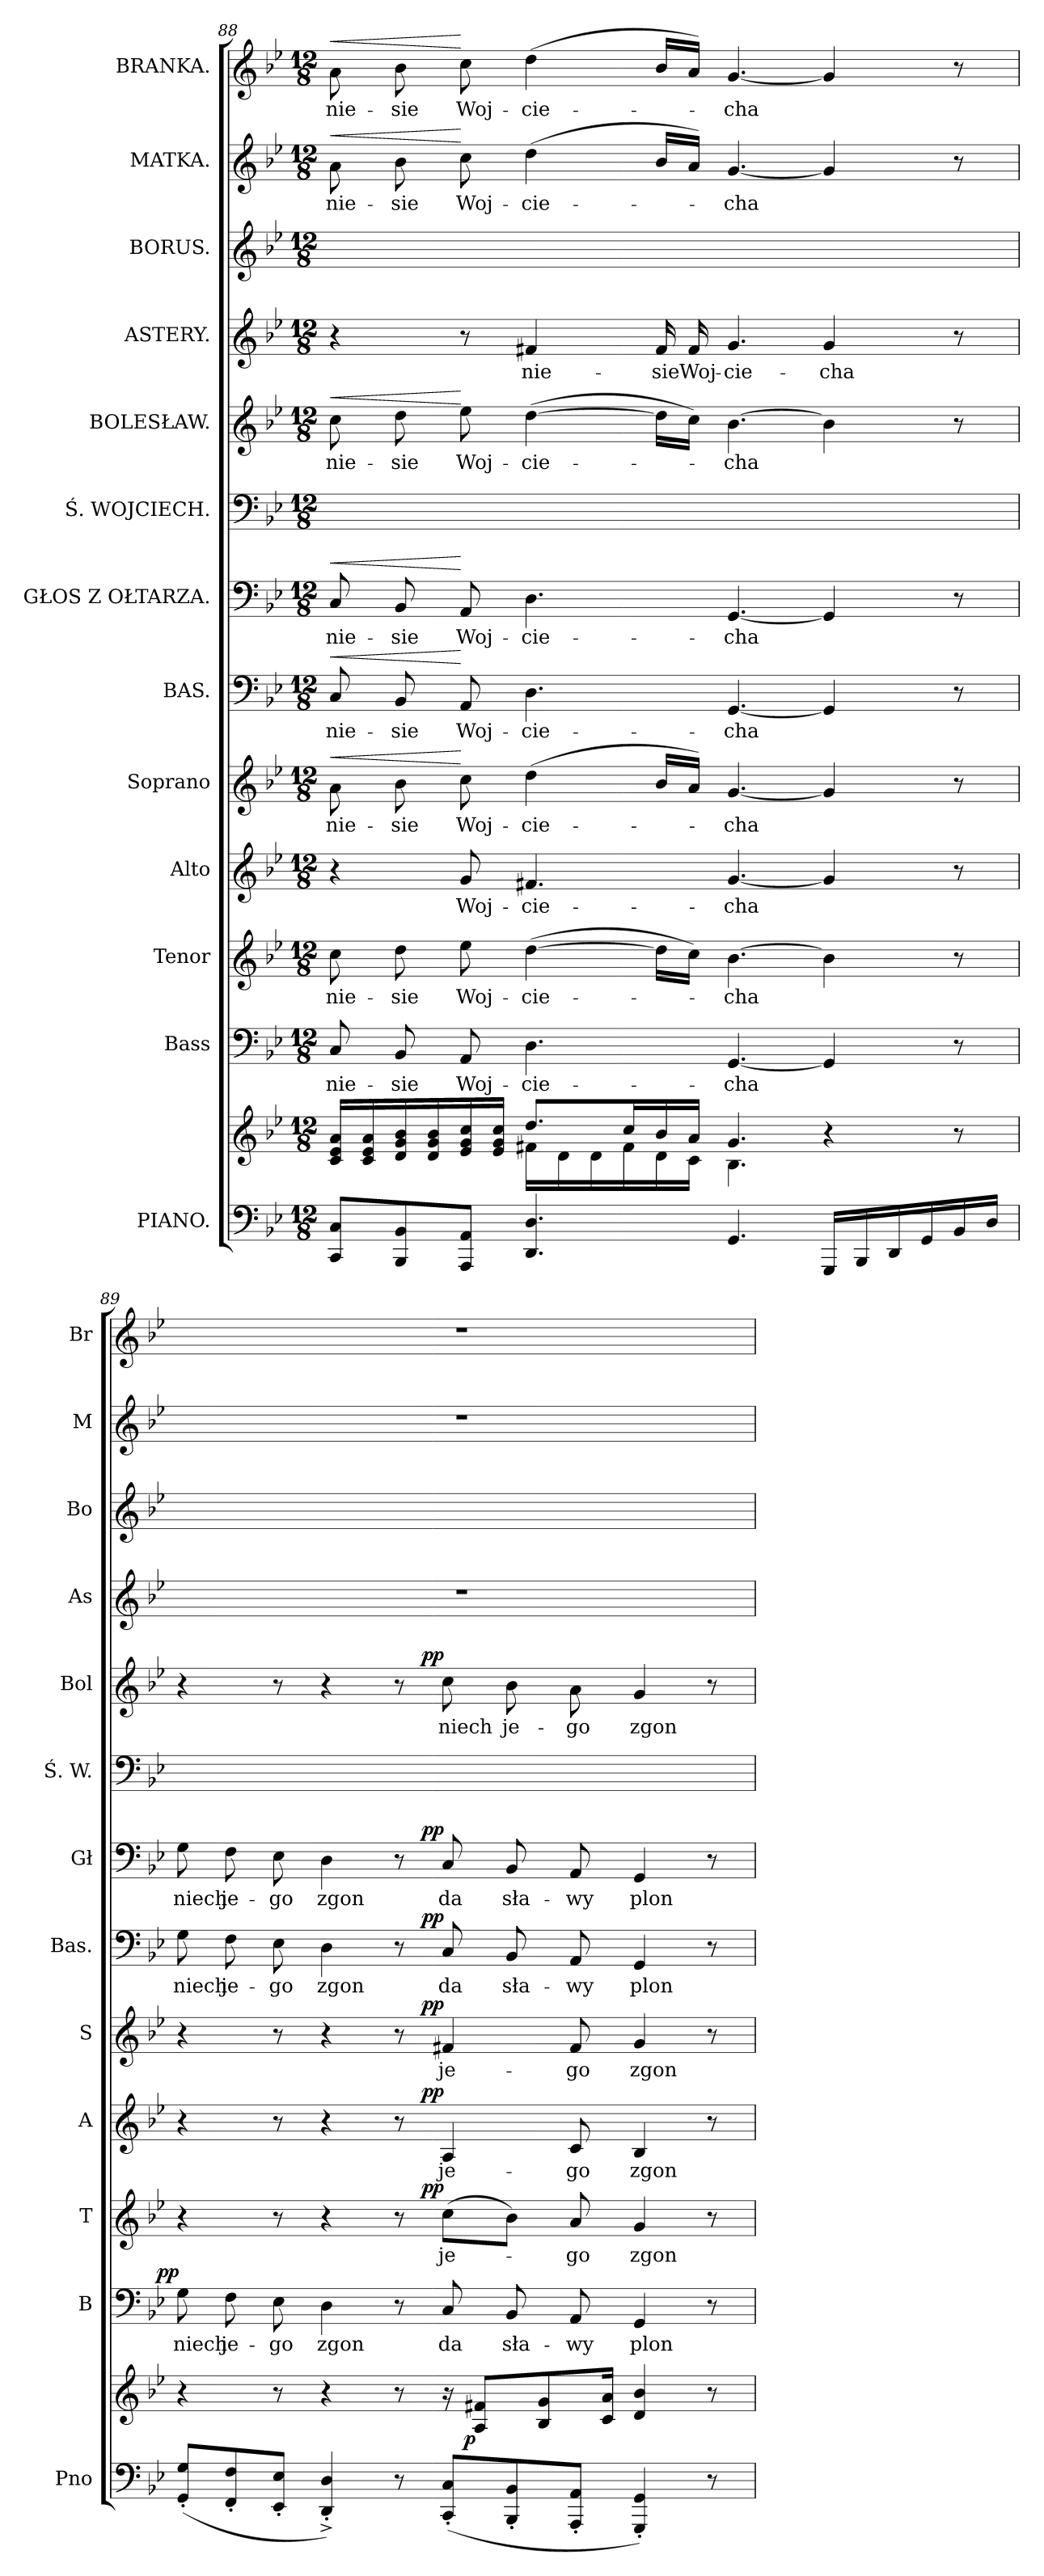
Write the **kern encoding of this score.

**kern	**kern	**dynam	**kern	**text	**dynam	**kern	**text	**dynam	**kern	**text	**dynam	**kern	**text	**dynam	**kern	**text	**dynam	**kern	**text	**dynam	**kern	**kern	**text	**dynam	**kern	**text	**kern	**kern	**text	**dynam	**kern	**text	**dynam
*part13	*part13	*part13	*part12	*part12	*part12	*part11	*part11	*part11	*part10	*part10	*part10	*part9	*part9	*part9	*part8	*part8	*part8	*part7	*part7	*part7	*part6	*part5	*part5	*part5	*part4	*part4	*part3	*part2	*part2	*part2	*part1	*part1	*part1
*staff14	*staff13	*staff13/14	*staff12	*staff12	*staff12	*staff11	*staff11	*staff11	*staff10	*staff10	*staff10	*staff9	*staff9	*staff9	*staff8	*staff8	*staff8	*staff7	*staff7	*staff7	*staff6	*staff5	*staff5	*staff5	*staff4	*staff4	*staff3	*staff2	*staff2	*staff2	*staff1	*staff1	*staff1
*I"PIANO.	*	*	*I"Bass	*	*	*I"Tenor	*	*	*I"Alto	*	*	*I"Soprano	*	*	*I"BAS.	*	*	*I"GŁOS Z OŁTARZA.	*	*	*I"Ś. WOJCIECH.	*I"BOLESŁAW.	*	*	*I"ASTERY.	*	*I"BORUS.	*I"MATKA.	*	*	*I"BRANKA.	*	*
*I'Pno	*	*	*I'B	*	*	*I'T	*	*	*I'A	*	*	*I'S	*	*	*I'Bas.	*	*	*I'Gł	*	*	*I'Ś. W.	*I'Bol	*	*	*I'As	*	*I'Bo	*I'M	*	*	*I'Br	*	*
*clefF4	*clefG2	*	*clefF4	*	*	*clefG2	*	*	*clefG2	*	*	*clefG2	*	*	*clefF4	*	*	*clefF4	*	*	*clefF4	*clefG2	*	*	*clefG2	*	*clefG2	*clefG2	*	*	*clefG2	*	*
*	*	*	*	*	*	*ITrd8c12	*	*	*	*	*	*	*	*	*	*	*	*	*	*	*	*ITrd8c12	*	*	*	*	*ITrd8c12	*	*	*	*	*	*
*k[b-e-]	*k[b-e-]	*	*k[b-e-]	*	*	*k[b-e-]	*	*	*k[b-e-]	*	*	*k[b-e-]	*	*	*k[b-e-]	*	*	*k[b-e-]	*	*	*k[b-e-]	*k[b-e-]	*	*	*k[b-e-]	*	*k[b-e-]	*k[b-e-]	*	*	*k[b-e-]	*	*
*M12/8	*M12/8	*	*M12/8	*	*	*M12/8	*	*	*M12/8	*	*	*M12/8	*	*	*M12/8	*	*	*M12/8	*	*	*M12/8	*M12/8	*	*	*M12/8	*	*M12/8	*M12/8	*	*	*M12/8	*	*
=88	=88	=88	=88	=88	=88	=88	=88	=88	=88	=88	=88	=88	=88	=88	=88	=88	=88	=88	=88	=88	=88	=88	=88	=88	=88	=88	=88	=88	=88	=88	=88	=88	=88
*	*^	*	*	*	*	*	*	*	*	*	*	*	*	*	*	*	*	*	*	*	*	*	*	*	*	*	*	*	*	*	*	*	*
!	!	!	!	!	!	!	!	!	!	!	!	!	!	!	!LO:HP:a	!	!	!LO:HP:a	!	!	!LO:HP:a	!	!	!	!LO:HP:a	!	!	!	!	!	!LO:HP:a	!	!	!LO:HP:a
8CC/ 8C/L	16c/ 16e-/ 16a/LL	4.ryy	.	8C/	nie-	.	8c\	nie-	.	4r	.	.	8a\	nie-	<	8C/	nie-	<	8C/	nie-	<	1.ryy	8c\	nie-	<	4r	.	1.ryy	8a\	nie-	<	8a\	nie-	<
.	16c/ 16e-/ 16a/	.	.	.	.	.	.	.	.	.	.	.	.	.	.	.	.	.	.	.	.	.	.	.	.	.	.	.	.	.	.	.	.	.
8BBB-/ 8BB-/	16d/ 16g/ 16b-/	.	.	8BB-/	-sie	.	8d\	-sie	.	.	.	.	8b-\	-sie	.	8BB-/	-sie	.	8BB-/	-sie	.	.	8d\	-sie	.	.	.	.	8b-\	-sie	.	8b-\	-sie	.
.	16d/ 16g/ 16b-/	.	.	.	.	.	.	.	.	.	.	.	.	.	.	.	.	.	.	.	.	.	.	.	.	.	.	.	.	.	.	.	.	.
8AAA/ 8AA/J	16e-/ 16g/ 16cc/	.	.	8AA/	Woj-	.	8e-\	Woj-	.	8g/	Woj-	.	8cc\	Woj-	[	8AA/	Woj-	[	8AA/	Woj-	[	.	8e-\	Woj-	[	8r	.	.	8cc\	Woj-	[	8cc\	Woj-	[
.	16e-/ 16g/ 16cc/JJ	.	.	.	.	.	.	.	.	.	.	.	.	.	.	.	.	.	.	.	.	.	.	.	.	.	.	.	.	.	.	.	.	.
4.DD/ 4.D/	8.dd/L	16f#X\LL	.	4.D\	-cie-	.	([4d\	-cie-	.	4.f#X/	-cie-	.	(<4dd\	-cie-	.	4.D\	-cie-	.	4.D\	-cie-	.	.	([4d\	-cie-	.	4f#X/	nie-	.	(<4dd\	-cie-	.	(<4dd\	-cie-	.
.	.	16d\	.	.	.	.	.	.	.	.	.	.	.	.	.	.	.	.	.	.	.	.	.	.	.	.	.	.	.	.	.	.	.	.
.	.	16d\	.	.	.	.	.	.	.	.	.	.	.	.	.	.	.	.	.	.	.	.	.	.	.	.	.	.	.	.	.	.	.	.
.	16cc/L	16f#\	.	.	.	.	.	.	.	.	.	.	.	.	.	.	.	.	.	.	.	.	.	.	.	.	.	.	.	.	.	.	.	.
.	16b-/	16d\	.	.	.	.	16d\LL]	.	.	.	.	.	16b-/LL	.	.	.	.	.	.	.	.	.	16d\LL]	.	.	16f#/	-sie	.	16b-/LL	.	.	16b-/LL	.	.
.	16a/JJ	16c\JJ	.	.	.	.	16c\JJ)	.	.	.	.	.	16a/JJ)	.	.	.	.	.	.	.	.	.	16c\JJ)	.	.	16f#/	Woj-	.	16a/JJ)	.	.	16a/JJ)	.	.
4.GG/	4.g/	4.B-\	.	[4.GG/	-cha	.	[4.B-\	-cha	.	[4.g/	-cha	.	[4.g/	-cha	.	[4.GG/	-cha	.	[4.GG/	-cha	.	.	[4.B-\	-cha	.	4.g/	-cie-	.	[4.g/	-cha	.	[4.g/	-cha	.
16GGG/LL	4r	4.ryy	.	4GG/]	.	.	4B-\]	.	.	4g/]	.	.	4g/]	.	.	4GG/]	.	.	4GG/]	.	.	.	4B-\]	.	.	4g/	-cha	.	4g/]	.	.	4g/]	.	.
16BBB-/	.	.	.	.	.	.	.	.	.	.	.	.	.	.	.	.	.	.	.	.	.	.	.	.	.	.	.	.	.	.	.	.	.	.
16DD/	.	.	.	.	.	.	.	.	.	.	.	.	.	.	.	.	.	.	.	.	.	.	.	.	.	.	.	.	.	.	.	.	.	.
16GG/	.	.	.	.	.	.	.	.	.	.	.	.	.	.	.	.	.	.	.	.	.	.	.	.	.	.	.	.	.	.	.	.	.	.
16BB-/	8r	.	.	8r	.	.	8r	.	.	8r	.	.	8r	.	.	8r	.	.	8r	.	.	.	8r	.	.	8r	.	.	8r	.	.	8r	.	.
16D/JJ	.	.	.	.	.	.	.	.	.	.	.	.	.	.	.	.	.	.	.	.	.	.	.	.	.	.	.	.	.	.	.	.	.	.
*	*v	*v	*	*	*	*	*	*	*	*	*	*	*	*	*	*	*	*	*	*	*	*	*	*	*	*	*	*	*	*	*	*	*	*
=89	=89	=89	=89	=89	=89	=89	=89	=89	=89	=89	=89	=89	=89	=89	=89	=89	=89	=89	=89	=89	=89	=89	=89	=89	=89	=89	=89	=89	=89	=89	=89	=89	=89
!	!	!	!	!	!LO:DY:a:rj	!	!	!	!	!	!	!	!	!	!	!	!	!	!	!	!	!	!	!	!	!	!	!	!	!	!	!	!
(8GG'/ 8G'/L	4r	.	8G\	niech	pp	4r	.	.	4r	.	.	4r	.	.	8G\	niech	.	8G\	niech	.	1.ryy	4r	.	.	1.r	.	1.ryy	1.r	.	.	1.r	.	.
8FF'/ 8F'/	.	.	8F\	je-	.	.	.	.	.	.	.	.	.	.	8F\	je-	.	8F\	je-	.	.	.	.	.	.	.	.	.	.	.	.	.	.
8EE-'/ 8E-'/J	8r	.	8E-\	-go	.	8r	.	.	8r	.	.	8r	.	.	8E-\	-go	.	8E-\	-go	.	.	8r	.	.	.	.	.	.	.	.	.	.	.
4DD'^>/ 4D'^>/)	4r	.	4D\	zgon	.	4r	.	.	4r	.	.	4r	.	.	4D\	zgon	.	4D\	zgon	.	.	4r	.	.	.	.	.	.	.	.	.	.	.
8r	8r	.	8r	.	.	8r	.	.	8r	.	.	8r	.	.	8r	.	.	8r	.	.	.	8r	.	.	.	.	.	.	.	.	.	.	.
!	!	!	!	!	!	!	!	!LO:DY:a:rj	!	!	!LO:DY:a:rj	!	!	!LO:DY:a:rj	!	!	!LO:DY:a:rj	!	!	!LO:DY:a:rj	!	!	!	!LO:DY:a:rj	!	!	!	!	!	!	!	!	!
(8CC'/ 8C'/L	16r	.	8C/	da	.	(8c\L	je-	pp	4A/	je-	pp	4f#X/	je-	pp	8C/	da	pp	8C/	da	pp	.	8c\	niech	pp	.	.	.	.	.	.	.	.	.
!	!	!LO:DY:rj	!	!	!	!	!	!	!	!	!	!	!	!	!	!	!	!	!	!	!	!	!	!	!	!	!	!	!	!	!	!	!
.	8A/ 8f#X/L	p	.	.	.	.	.	.	.	.	.	.	.	.	.	.	.	.	.	.	.	.	.	.	.	.	.	.	.	.	.	.	.
8BBB-'/ 8BB-'/	.	.	8BB-/	sła-	.	8B-\J)	.	.	.	.	.	.	.	.	8BB-/	sła-	.	8BB-/	sła-	.	.	8B-\	je-	.	.	.	.	.	.	.	.	.	.
.	8B-/ 8g/	.	.	.	.	.	.	.	.	.	.	.	.	.	.	.	.	.	.	.	.	.	.	.	.	.	.	.	.	.	.	.	.
8AAA'/ 8AA'/J	.	.	8AA/	-wy	.	8A/	-go	.	8c/	-go	.	8f#/	-go	.	8AA/	-wy	.	8AA/	-wy	.	.	8A\	-go	.	.	.	.	.	.	.	.	.	.
.	16c/ 16a/Jk	.	.	.	.	.	.	.	.	.	.	.	.	.	.	.	.	.	.	.	.	.	.	.	.	.	.	.	.	.	.	.	.
4GGG'/ 4GG'/)	4d/ 4b-/	.	4GG/	plon	.	4G/	zgon	.	4B-/	zgon	.	4g/	zgon	.	4GG/	plon	.	4GG/	plon	.	.	4G/	zgon	.	.	.	.	.	.	.	.	.	.
8r	8r	.	8r	.	.	8r	.	.	8r	.	.	8r	.	.	8r	.	.	8r	.	.	.	8r	.	.	.	.	.	.	.	.	.	.	.
=	=	=	=	=	=	=	=	=	=	=	=	=	=	=	=	=	=	=	=	=	=	=	=	=	=	=	=	=	=	=	=	=	=
*-	*-	*-	*-	*-	*-	*-	*-	*-	*-	*-	*-	*-	*-	*-	*-	*-	*-	*-	*-	*-	*-	*-	*-	*-	*-	*-	*-	*-	*-	*-	*-	*-	*-
